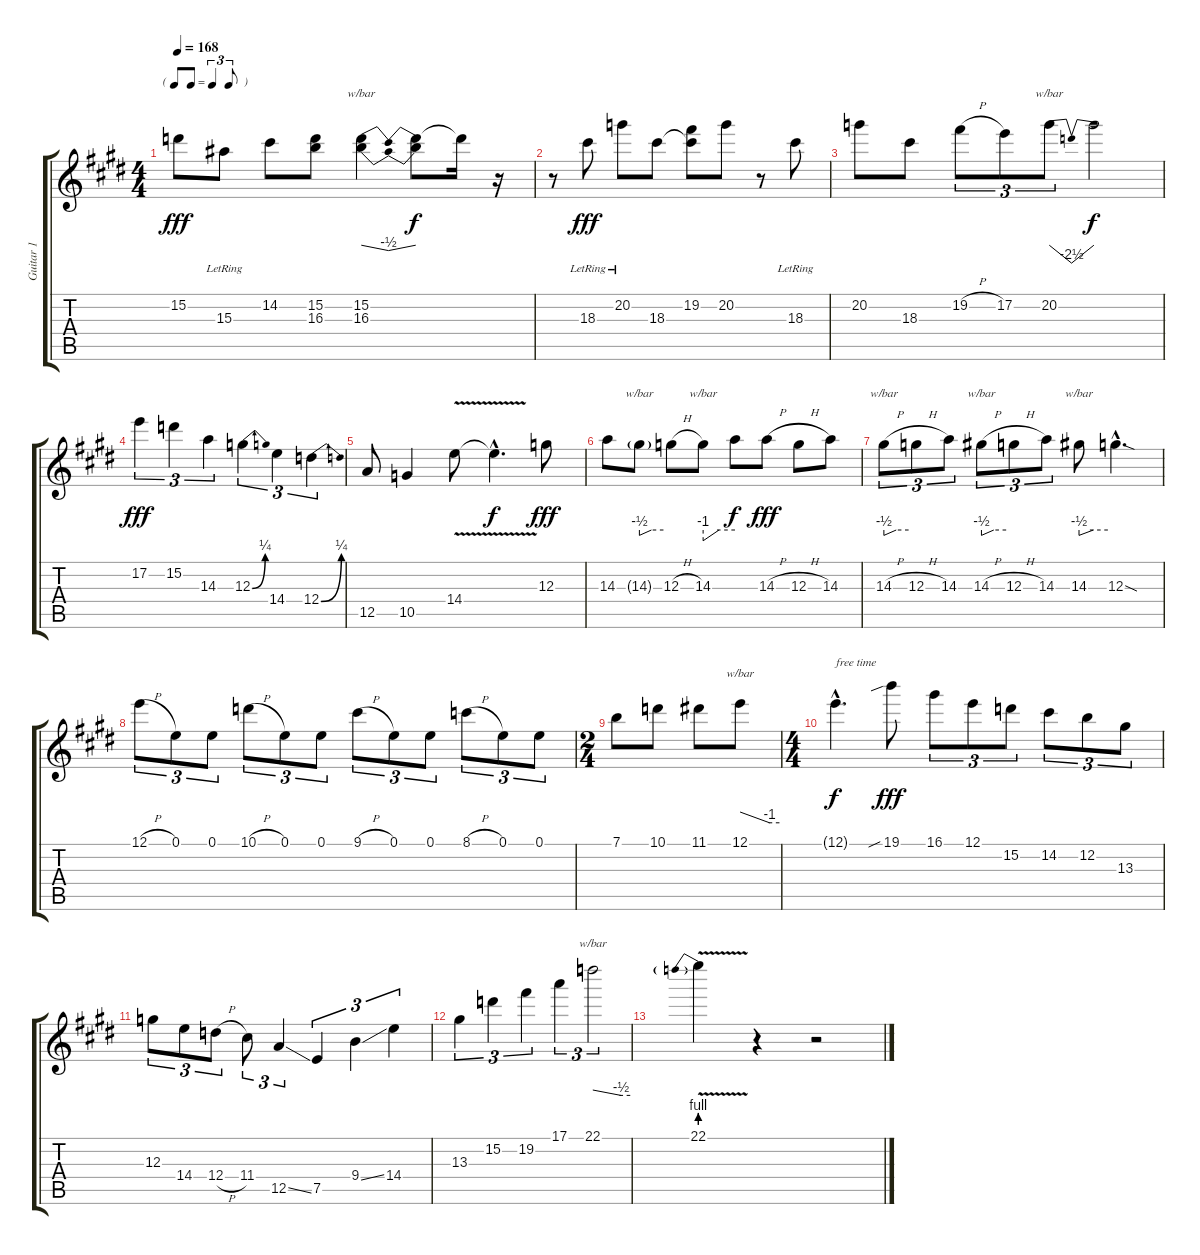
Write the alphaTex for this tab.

\track ("Guitar 1" "Guitar 1") {instrument distortionguitar}
\staff {score tabs}
\tuning (E4 B3 G3 D3 A2 E2) {hide}
\ts (4 4)
\tf triplet8th
\tempo 168
\clef g2
\ks e
15.2.8{dy fff} 15.3{lr}.8 14.2.8 (15.2 16.3).8 (15.2 16.3).4{tbe (dip default 0 0 30 -2 60 0)} (15.2{t} 16.3{t}).8{dy f} 15.2{t}.16 r.16 |
r.8 18.3{lr}.8{dy fff} 20.2{lr}.8 18.3.8 (19.2 18.3{t}).8 20.2.8 r.8 18.3{lr}.8 |
20.2.8 18.3.8 19.2{h}.8{tu (3 2)} 17.2.8{tu (3 2)} 20.2.8{tu (3 2) tbe (dip default 0 0 45 -10 60 0)} 20.2{t}.2{dy f} |
17.2.4{tu (3 2) dy fff} 15.2.4{tu (3 2)} 14.3.4{tu (3 2)} 12.3{be (bend 0 0 60 1)}.4{tu (3 2)} 14.4.4{tu (3 2)} 12.4{be (bend 0 0 60 1)}.4{tu (3 2)} |
12.5.8 10.5.4 14.4{v}.8 14.4{hac t}.4{d dy f} 12.3.8{dy fff} |
14.3.8 14.3{g}.8{tbe (custom default 0 -2 30 0 60 0)} 12.3{h}.8 14.3.8{tbe (custom default 0 -4 30 0 60 0)} 14.3{t}.8{dy f} 14.3{h}.8{dy fff} 12.3{h}.8 14.3.8 |
14.3{h}.8{tu (3 2) tbe (custom default 0 -2 30 0 60 0)} 12.3{h}.8{tu (3 2)} 14.3.8{tu (3 2)} 14.3{h}.8{tu (3 2) tbe (custom default 0 -2 30 0 60 0)} 12.3{h}.8{tu (3 2)} 14.3.8{tu (3 2)} 14.3.8{tbe (custom default 0 -2 30 0 60 0)} 12.3{sod hac}.4{d} |
12.1{h}.8{tu (3 2)} 0.1.8{tu (3 2)} 0.1.8{tu (3 2)} 10.1{h}.8{tu (3 2)} 0.1.8{tu (3 2)} 0.1.8{tu (3 2)} 9.1{h}.8{tu (3 2)} 0.1.8{tu (3 2)} 0.1.8{tu (3 2)} 8.1{h}.8{tu (3 2)} 0.1.8{tu (3 2)} 0.1.8{tu (3 2)} |
\ts (2 4)
7.1.8 10.1.8 11.1.8 12.1.8{tbe (custom default 0 0 45 -4 60 -4)} |
\ts (4 4)
12.1{hac t}.4{d txt "free time" dy f} 19.1{sib}.8{dy fff} 16.1.8{tu (3 2)} 12.1.8{tu (3 2)} 15.2.8{tu (3 2)} 14.2.8{tu (3 2)} 12.2.8{tu (3 2)} 13.3.8{tu (3 2)} |
12.3.8{tu (3 2)} 14.4.8{tu (3 2)} 12.4{h}.8{tu (3 2)} 11.4.8{tu (3 2)} 12.5{ss}.4{tu (3 2)} 7.5.4{tu (3 2)} 9.4{ss}.4{tu (3 2)} 14.4.4{tu (3 2)} |
13.3.4{tu (3 2)} 15.2.4{tu (3 2)} 19.2.4{tu (3 2)} 17.1.4{tu (3 2)} 22.1.2{tu (3 2) tbe (custom default 0 0 45 -2 60 -2)} |
22.1{be (prebend 0 4 60 4) v}.4 r.4 r.2
